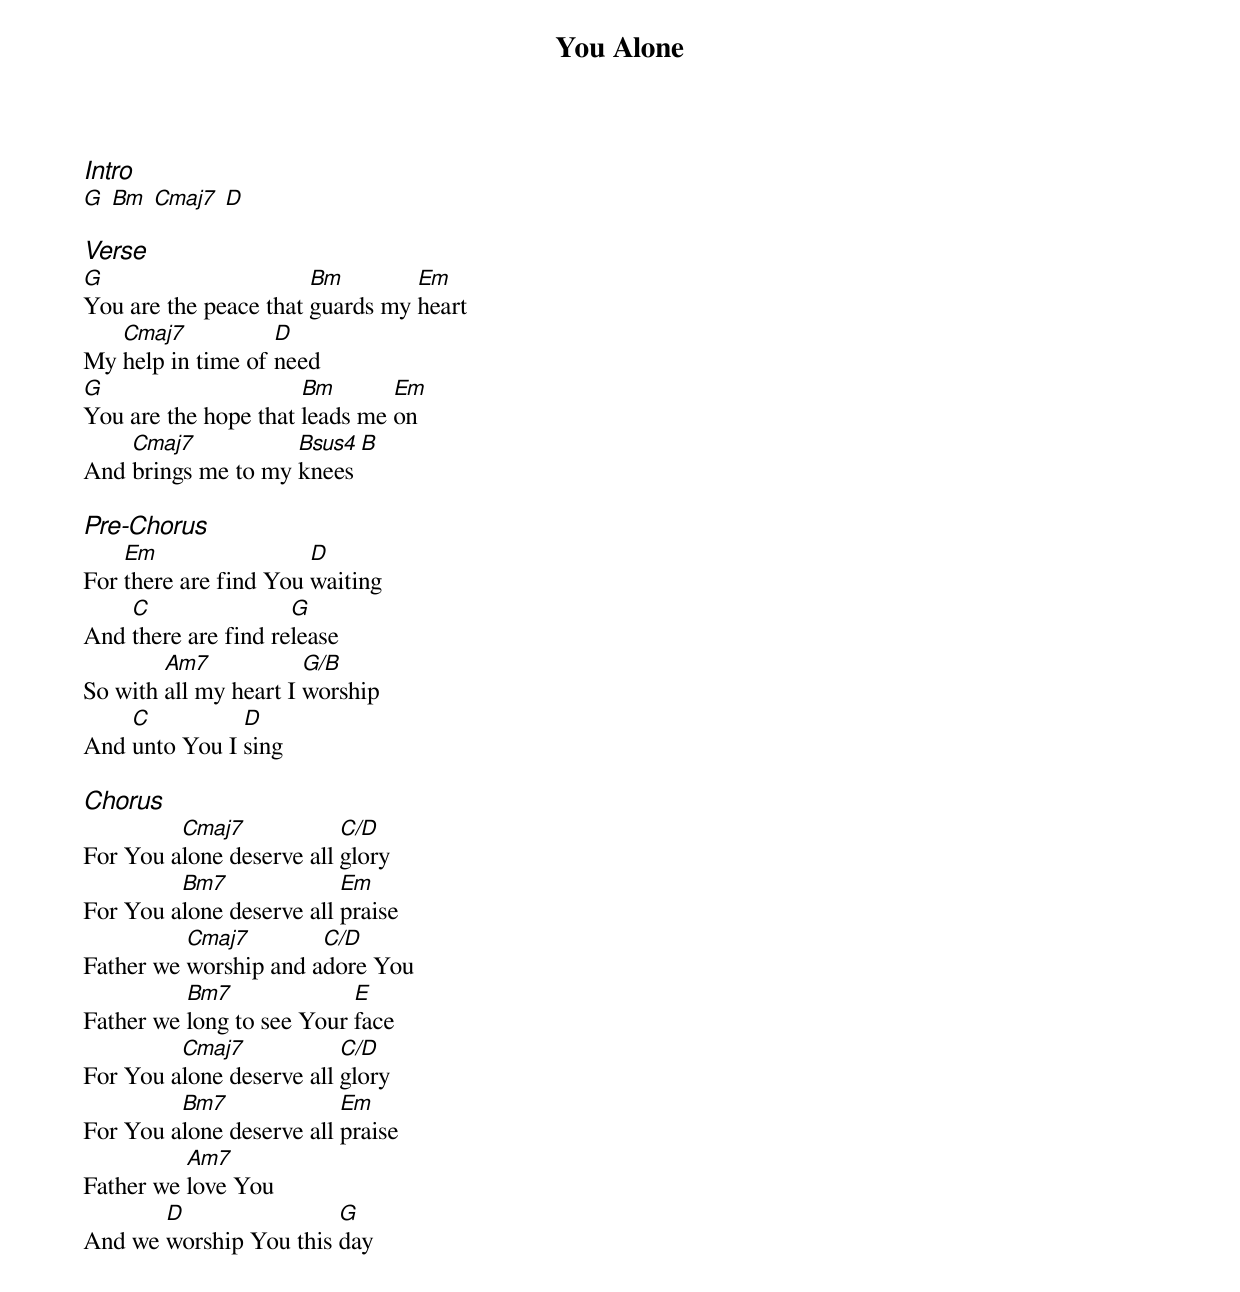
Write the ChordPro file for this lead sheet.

{title: You Alone}
{ng}
{columns: 1}
{ci:Intro}
[G] [Bm] [Cmaj7] [D]

{ci:Verse}
[G]You are the peace that [Bm]guards my [Em]heart
My [Cmaj7]help in time of [D]need
[G]You are the hope that [Bm]leads me [Em]on
And [Cmaj7]brings me to my [Bsus4]knees[B]

{ci:Pre-Chorus}
For [Em]there are find You [D]waiting
And [C]there are find re[G]lease
So with [Am7]all my heart I [G/B]worship
And [C]unto You I [D]sing

{ci:Chorus}
For You a[Cmaj7]lone deserve all [C/D]glory
For You a[Bm7]lone deserve all [Em]praise
Father we [Cmaj7]worship and a[C/D]dore You
Father we [Bm7]long to see Your [E]face
For You a[Cmaj7]lone deserve all [C/D]glory
For You a[Bm7]lone deserve all [Em]praise
Father we [Am7]love You
And we [D]worship You this [G]day
